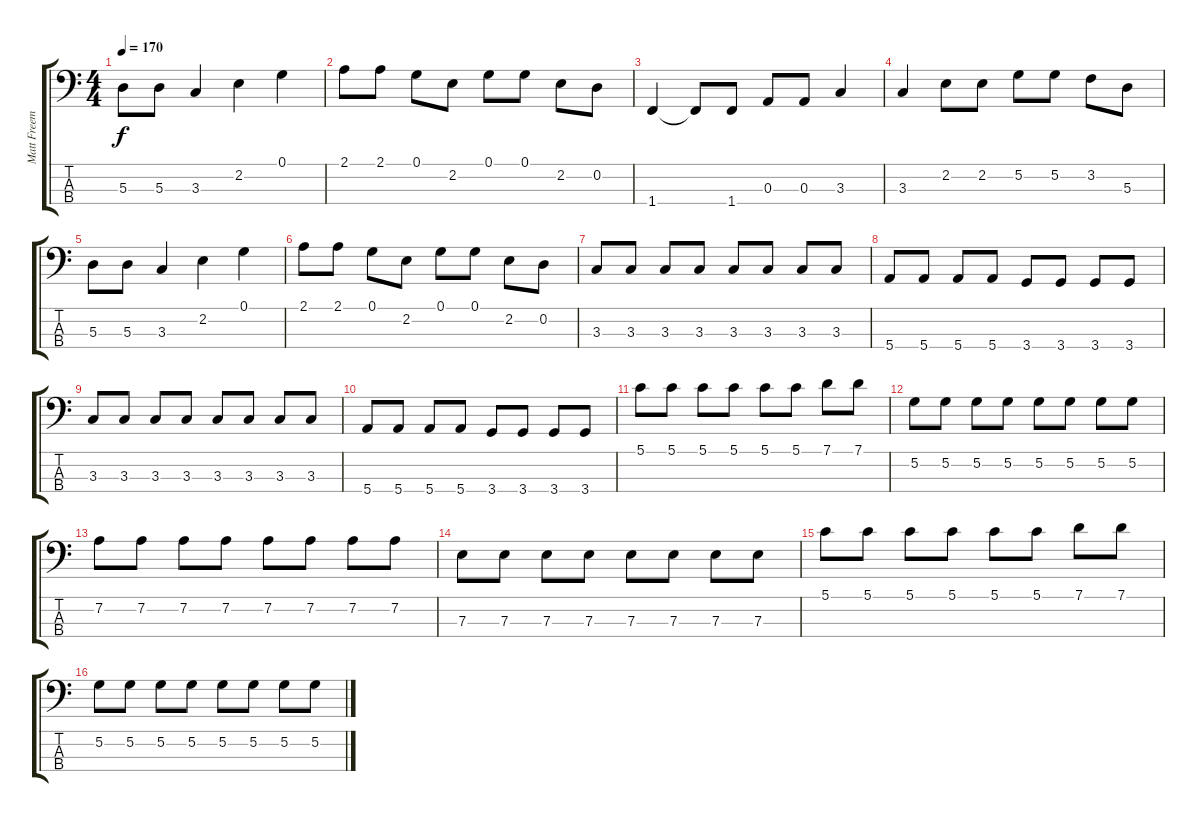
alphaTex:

\track ("Matt Freeman" "Matt Freem") {instrument electricbasspick}
\staff {score tabs}
\tuning (G2 D2 A1 E1) {hide}
\ts (4 4)
\tempo 170
\clef f4
\ks c
5.3.8{dy f} 5.3.8 3.3.4 2.2.4 0.1.4 |
2.1.8 2.1.8 0.1.8 2.2.8 0.1.8 0.1.8 2.2.8 0.2.8 |
1.4.4 1.4{t}.8 1.4.8 0.3.8 0.3.8 3.3.4 |
3.3.4 2.2.8 2.2.8 5.2.8 5.2.8 3.2.8 5.3.8 |
5.3.8 5.3.8 3.3.4 2.2.4 0.1.4 |
2.1.8 2.1.8 0.1.8 2.2.8 0.1.8 0.1.8 2.2.8 0.2.8 |
3.3.8 3.3.8 3.3.8 3.3.8 3.3.8 3.3.8 3.3.8 3.3.8 |
5.4.8 5.4.8 5.4.8 5.4.8 3.4.8 3.4.8 3.4.8 3.4.8 |
3.3.8 3.3.8 3.3.8 3.3.8 3.3.8 3.3.8 3.3.8 3.3.8 |
5.4.8 5.4.8 5.4.8 5.4.8 3.4.8 3.4.8 3.4.8 3.4.8 |
5.1.8 5.1.8 5.1.8 5.1.8 5.1.8 5.1.8 7.1.8 7.1.8 |
5.2.8 5.2.8 5.2.8 5.2.8 5.2.8 5.2.8 5.2.8 5.2.8 |
7.2.8 7.2.8 7.2.8 7.2.8 7.2.8 7.2.8 7.2.8 7.2.8 |
7.3.8 7.3.8 7.3.8 7.3.8 7.3.8 7.3.8 7.3.8 7.3.8 |
5.1.8 5.1.8 5.1.8 5.1.8 5.1.8 5.1.8 7.1.8 7.1.8 |
5.2.8 5.2.8 5.2.8 5.2.8 5.2.8 5.2.8 5.2.8 5.2.8
